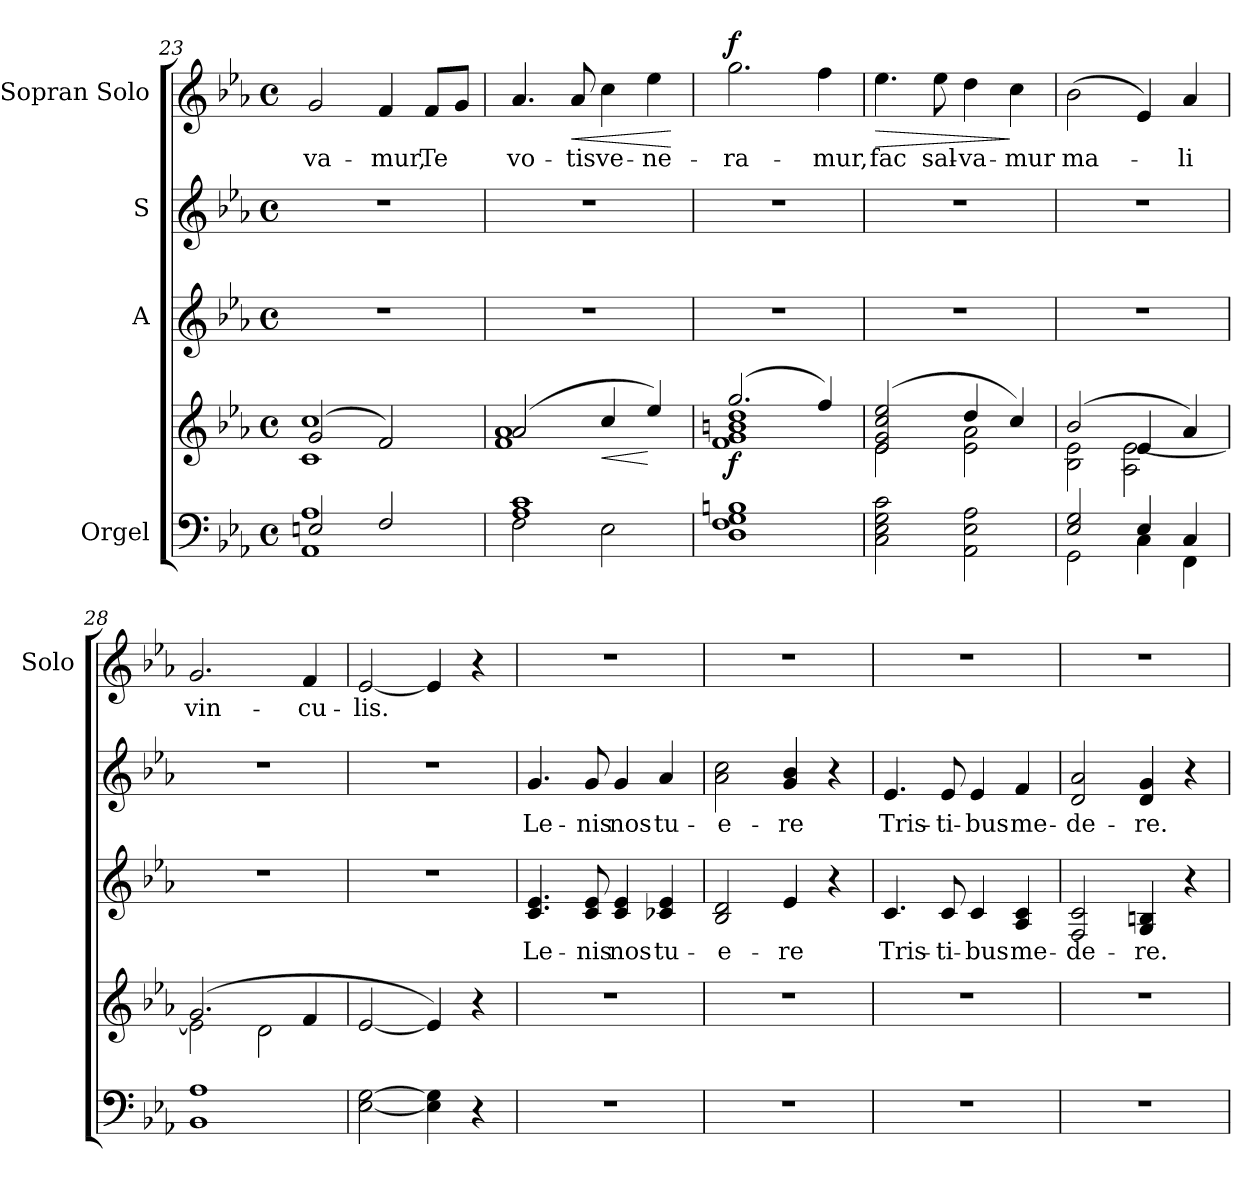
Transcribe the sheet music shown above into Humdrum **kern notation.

**kern	**kern	**dynam	**kern	**text	**kern	**text	**kern	**text	**dynam
*part4	*part4	*part4	*part3	*part3	*part2	*part2	*part1	*part1	*part1
*staff5	*staff4	*staff4/5	*staff3	*staff3	*staff2	*staff2	*staff1	*staff1	*staff1
*I"Orgel	*	*	*I"A	*	*I"S	*	*I"Sopran Solo	*	*
*	*	*	*	*	*	*	*I'Solo	*	*
*clefF4	*clefG2	*	*clefG2	*	*clefG2	*	*clefG2	*	*
*k[b-e-a-]	*k[b-e-a-]	*	*k[b-e-a-]	*	*k[b-e-a-]	*	*k[b-e-a-]	*	*
*c:	*c:	*	*c:	*	*c:	*	*c:	*	*
*M4/4	*M4/4	*	*M4/4	*	*M4/4	*	*M4/4	*	*
*met(c)	*met(c)	*	*met(c)	*	*met(c)	*	*met(c)	*	*
=23	=23	=23	=23	=23	=23	=23	=23	=23	=23
*^	*^	*	*	*	*	*	*	*	*
2En/	1AA- 1A-	(2g/	1c 1cc	.	1r	.	1r	.	2g/	-va-	.
2F/	.	2f/)	.	.	.	.	.	.	4f/	-mur,	.
.	.	.	.	.	.	.	.	.	8f/L	Te	.
.	.	.	.	.	.	.	.	.	8g/J	.	.
!!LO:LB:g=z
=24	=24	=24	=24	=24	=24	=24	=24	=24	=24	=24	=24
1A- 1c	2F\	(2a-/	1f 1a-	.	1r	.	1r	.	4.a-/	vo-	.
!	!	!	!	!	!	!	!	!	!	!	!LO:HP:b
.	.	.	.	.	.	.	.	.	8a-/	-tis	<
!	!	!	!	!LO:HP:b	!	!	!	!	!	!	!
.	2E-\	4cc/	.	<	.	.	.	.	4cc\	ve-	.
.	.	4ee-/)	.	[	.	.	.	.	4ee-\	-ne-	.
*v	*v	*	*	*	*	*	*	*	*	*	*
*	*v	*v	*	*	*	*	*	*	*	*
.	.	.	.	.	.	.	.	.	[
=25	=25	=25	=25	=25	=25	=25	=25	=25	=25
*	*^	*	*	*	*	*	*	*	*
!	!	!	!LO:DY:b	!	!	!	!	!	!	!LO:DY:a
1D 1F 1G 1Bn	(2.gg/	1f 1g 1bn 1dd	f	1r	.	1r	.	2.gg\	-ra-	f
.	4ff/)	.	.	.	.	.	.	4ff\	-mur,	.
=26	=26	=26	=26	=26	=26	=26	=26	=26	=26	=26
!	!	!	!	!	!	!	!	!	!	!LO:HP:b
2C\ 2E-\ 2G\ 2c\	(2e-/ 2g/ 2cc/ 2ee-/	2e-\	.	1r	.	1r	.	4.ee-\	fac	>
.	.	.	.	.	.	.	.	8ee-\	sal-	.
2AA-\ 2E-\ 2A-\	4dd/	2e-\ 2a-\	.	.	.	.	.	4dd\	-va-	.
.	4cc/)	.	.	.	.	.	.	4cc\	-mur	]
=27	=27	=27	=27	=27	=27	=27	=27	=27	=27	=27
*^	*	*	*	*	*	*	*	*	*	*
2E-/ 2G/	2GG\	(2b-/	2B-\ 2e-\	.	1r	.	1r	.	(2b-\	ma-	.
4E-/	4C\	4e-/	(2A-\ [<2e-\	.	.	.	.	.	4e-/)	.	.
4C/	4FF\	4a-/)	.	.	.	.	.	.	4a-/	-li	.
*v	*v	*	*	*	*	*	*	*	*	*	*
=28	=28	=28	=28	=28	=28	=28	=28	=28	=28	=28
1BB- 1A-)	(2.g/	2e-\]	.	1r	.	1r	.	2.g/	vin-	.
.	.	2d\	.	.	.	.	.	.	.	.
.	4f/	.	.	.	.	.	.	4f/	-cu-	.
*	*v	*v	*	*	*	*	*	*	*	*
=29	=29	=29	=29	=29	=29	=29	=29	=29	=29
[2E-\ [2G\	[2e-/	.	1r	.	1r	.	[2e-/	-lis.	.
4E-\] 4G\]	4e-/])	.	.	.	.	.	4e-/]	.	.
4r	4r	.	.	.	.	.	4r	.	.
!!LO:LB:g=z
=30	=30	=30	=30	=30	=30	=30	=30	=30	=30
1r	1r	.	4.c/ 4.e-/	Le-	4.g/	Le-	1r	.	.
.	.	.	8c/ 8e-/	-nis	8g/	-nis	.	.	.
.	.	.	4c/ 4e-/	nos	4g/	nos	.	.	.
.	.	.	4c-X/ 4e-/	tu-	4a-/	tu-	.	.	.
=31	=31	=31	=31	=31	=31	=31	=31	=31	=31
1r	1r	.	2B-/ 2d/	-e-	2a-\ 2cc\	-e-	1r	.	.
.	.	.	4e-/	-re	4g/ 4b-/	-re	.	.	.
.	.	.	4r	.	4r	.	.	.	.
=32	=32	=32	=32	=32	=32	=32	=32	=32	=32
1r	1r	.	4.c/	Tris-	4.e-/	Tris-	1r	.	.
.	.	.	8c/	-ti-	8e-/	-ti-	.	.	.
.	.	.	4c/	-bus	4e-/	-bus	.	.	.
.	.	.	4A-/ 4c/	me-	4f/	me-	.	.	.
=33	=33	=33	=33	=33	=33	=33	=33	=33	=33
1r	1r	.	2F/ 2c/	-de-	2d/ 2a-/	-de-	1r	.	.
.	.	.	4G/ 4Bn/	-re.	4d/ 4g/	-re.	.	.	.
.	.	.	4r	.	4r	.	.	.	.
=	=	=	=	=	=	=	=	=	=
*-	*-	*-	*-	*-	*-	*-	*-	*-	*-
